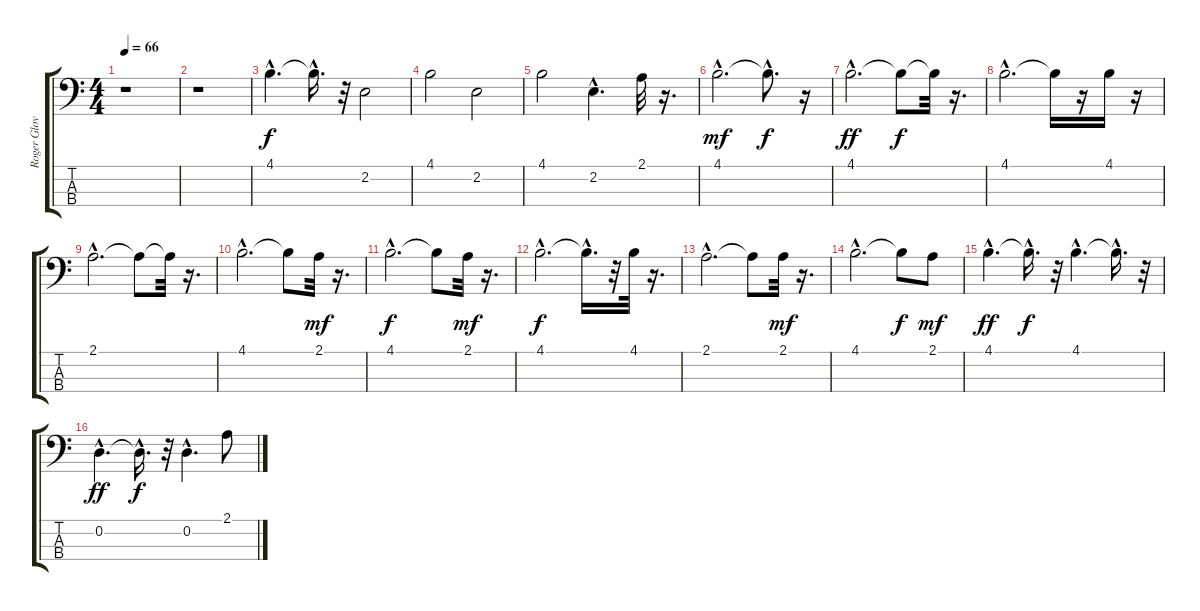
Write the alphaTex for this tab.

\track ("Roger Glover" "Roger Glov") {instrument acousticbass}
\staff {score tabs}
\tuning (G2 D2 A1 E1) {hide}
\ts (4 4)
\tempo 66
\clef f4
\ks c
r.1{dy f instrument acousticbass} |
r.1 |
4.1{hac}.4{d} 4.1{hac t}.16{d} r.32 2.2.2 |
4.1.2 2.2.2 |
4.1.2 2.2{hac}.4{d} 2.1.32 r.16{d} |
4.1{hac}.2{d dy mf} 4.1{hac t}.8{d dy f} r.16 |
4.1{hac}.2{d dy ff} 4.1{t}.8{dy f} 4.1{t}.32 r.16{d} |
4.1{hac}.2{d} 4.1{t}.16 r.16 4.1.16 r.16 |
2.1{hac}.2{d} 2.1{t}.8 2.1{t}.32 r.16{d} |
4.1{hac}.2{d} 4.1{t}.8 2.1.32{dy mf} r.16{d} |
4.1{hac}.2{d dy f} 4.1{t}.8 2.1.32{dy mf} r.16{d} |
4.1{hac}.2{d dy f} 4.1{hac t}.16{d} r.32 4.1.32 r.16{d} |
2.1{hac}.2{d} 2.1{t}.8 2.1.32{dy mf} r.16{d} |
4.1{hac}.2{d} 4.1{t}.8{dy f} 2.1.8{dy mf} |
4.1{hac}.4{d dy ff} 4.1{hac t}.16{d dy f} r.32 4.1{hac}.4{d} 4.1{hac t}.16{d} r.32 |
0.2{hac}.4{d dy ff} 0.2{hac t}.16{d dy f} r.32 0.2{hac}.4{d} 2.1.8
